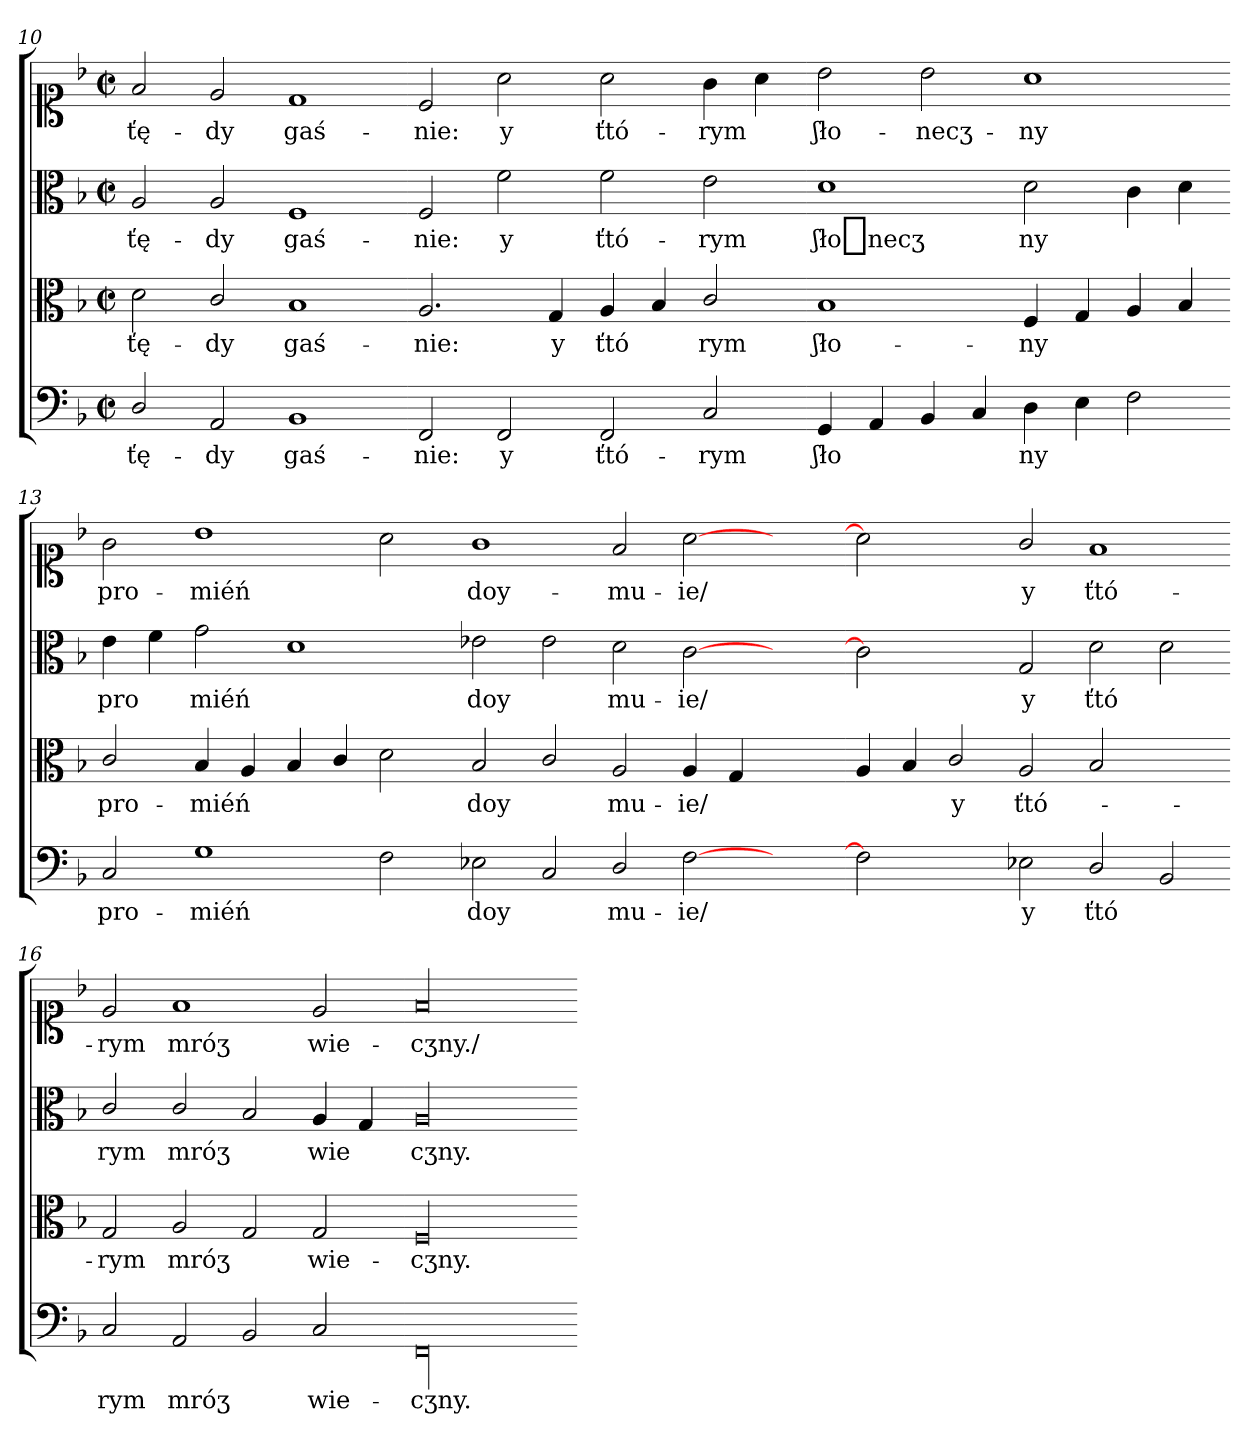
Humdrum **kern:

**kern	**text	**kern	**text	**kern	**text	**kern	**text
*part4	*part4	*part3	*part3	*part2	*part2	*part1	*part1
*staff4	*staff4	*staff3	*staff3	*staff2	*staff2	*staff1	*staff1
*clefF4	*	*clefC3	*	*clefC3	*	*clefC1	*
*k[b-]	*	*k[b-]	*	*k[b-]	*	*k[b-]	*
*M4/2	*	*M4/2	*	*M4/2	*	*M4/2	*
*met(c|)	*	*met(c|)	*	*met(c|)	*	*met(c|)	*
=10	=10	=10	=10	=10	=10	=10	=10
2D/	ťę-	2d	ťę-	2A	ťę-	2f	ťę-
2AA	-dy	2c/	-dy	2A	-dy	2e	-dy
1BB-	gaś-	1B-	gaś-	1F	gaś-	1d	gaś-
=11-	=11-	=11-	=11-	=11-	=11-	=11-	=11-
2FF	-nie:	2.A	-nie:	2F	-nie:	2c	-nie:
2FF	y	.	.	2f	y	2a	y
.	.	4G	y	.	.	.	.
2FF	ťtó-	4A	ťtó	2f	ťtó-	2a	ťtó-
.	.	4B-	.	.	.	.	.
2C	-rym	2c/	rym	2e	-rym	4g	-rym
.	.	.	.	.	.	4a	.
=12-	=12-	=12-	=12-	=12-	=12-	=12-	=12-
4GG	ʃło	1B-	ʃło-	1d	ʃło_necӡ	2b-	ʃło-
4AA	.	.	.	.	.	.	.
4BB-	.	.	.	.	.	2b-	-necӡ-
4C	.	.	.	.	.	.	.
4D	ny	4F	-ny	2d	-ny	1a	-ny
4E	.	4G	.	.	.	.	.
2F	.	4A	.	4c	.	.	.
.	.	4B-	.	4d	.	.	.
=13-	=13-	=13-	=13-	=13-	=13-	=13-	=13-
2C	pro-	2c/	pro-	4e	pro	2g	pro-
.	.	.	.	4f	.	.	.
1G	-miéń	4B-	-miéń	2g	miéń	1b-	-miéń
.	.	4A	.	.	.	.	.
.	.	4B-	.	1d	.	.	.
.	.	4c/	.	.	.	.	.
2F	.	2d	.	.	.	2a	.
=14-	=14-	=14-	=14-	=14-	=14-	=14-	=14-
2E-X	doy	2B-	doy	2e-X	doy	1g	doy-
2C	.	2c/	.	2e-	.	.	.
2D/	mu-	2A	mu-	2d	mu-	2f	-mu-
[2F	-ie/	4A	-ie/	[2c	-ie/	[2a	-ie/
.	.	4G	.	.	.	.	.
2ryy	.	2ryy	.	2ryy	.	2ryy	.
=15-	=15-	=15-	=15-	=15-	=15-	=15-	=15-
2F]	.	4A	.	2c]	.	2a]	.
.	.	4B-	.	.	.	.	.
2ryy	.	2c/	y	2ryy	.	2ryy	.
2E-X	y	2A	ťtó-	2G	y	2g/	y
2D/	ťtó	2B-	.	2d	ťtó	1f	ťtó-
2BB-	.	2ryy	.	2d	.	.	.
=16-	=16-	=16-	=16-	=16-	=16-	=16-	=16-
2C	rym	2G	rym	2c/	rym	2e	-rym
2AA	mróӡ	2A	mróӡ	2c/	mróӡ	1f	mróӡ
2BB-	.	2G	.	2B-	.	.	.
2C	wie-	2G	wie-	4A	wie	2e	wie-
.	.	.	.	4G	.	.	.
=17-	=17-	=17-	=17-	=17-	=17-	=17-	=17-
!LO:N:vis=00	!	!LO:N:vis=00	!	!LO:N:vis=00	!	!LO:N:vis=00	!
0FF\	-cӡny.	0F/	-cӡny.	0A/	cӡny.	0f	-cӡny./
=-	=-	=-	=-	=-	=-	=-	=-
*-	*-	*-	*-	*-	*-	*-	*-
